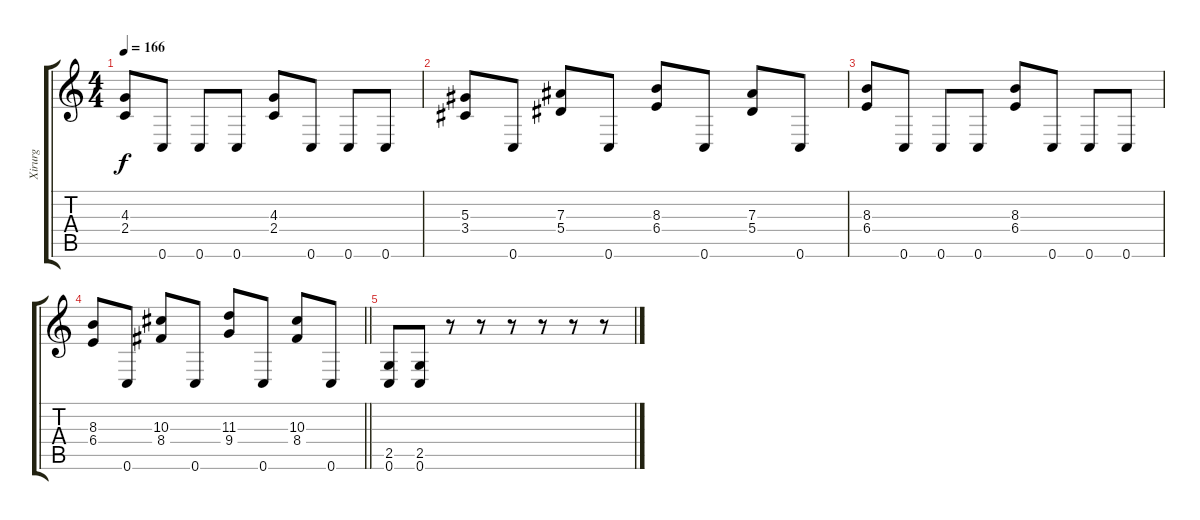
\track ("Xirurg" "Xirurg") {instrument distortionguitar}
\staff {score tabs}
\tuning (C4 G3 Eb3 Bb2 F2 C2) {hide}
\ts (4 4)
\tempo 166
\clef g2
\ks c
(4.3 2.4).8{dy f} 0.6.8 0.6.8 0.6.8 (4.3 2.4).8 0.6.8 0.6.8 0.6.8 |
(5.3 3.4).8 0.6.8 (7.3 5.4).8 0.6.8 (8.3 6.4).8 0.6.8 (7.3 5.4).8 0.6.8 |
(8.3 6.4).8 0.6.8 0.6.8 0.6.8 (8.3 6.4).8 0.6.8 0.6.8 0.6.8 |
\barLineRight lightlight
(8.3 6.4).8 0.6.8 (10.3 8.4).8 0.6.8 (11.3 9.4).8 0.6.8 (10.3 8.4).8 0.6.8 |
(2.5 0.6).8 (2.5 0.6).8 r.8 r.8 r.8 r.8 r.8 r.8
